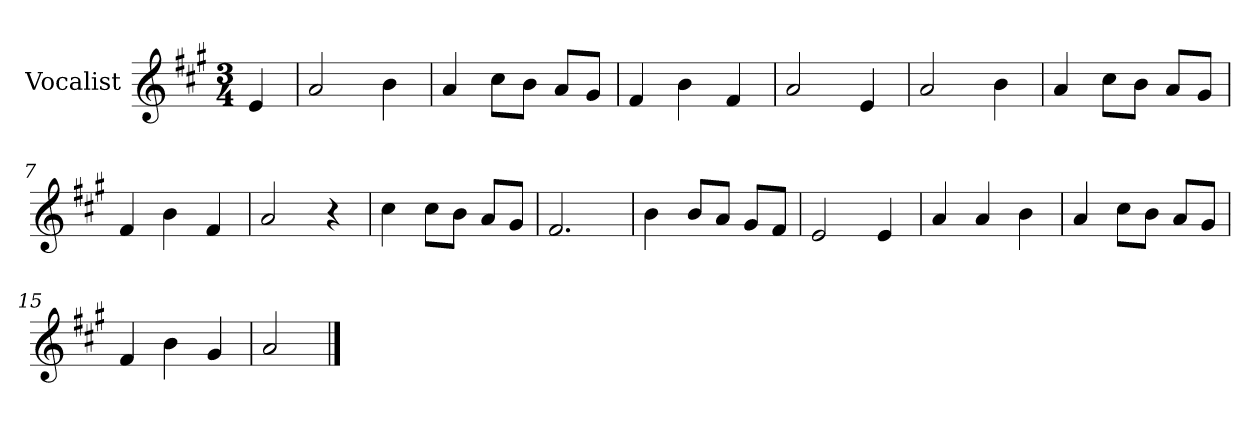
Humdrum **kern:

**kern
*part1
*staff1
*I"Vocalist
*k[f#c#g#]
*A:
*M3/4
=
4e
=1
2a
4b
=2
4a
8cc#L
8bJ
8aL
8g#J
=3
4f#
4b
4f#
=4
2a
4e
=5
2a
4b
=6
4a
8cc#L
8bJ
8aL
8g#J
=7
4f#
4b
4f#
=8
2a
4r
=9
4cc#
8cc#L
8bJ
8aL
8g#J
=10
2.f#
=11
4b
8bL
8aJ
8g#L
8f#J
=12
2e
4e
=13
4a
4a
4b
=14
4a
8cc#L
8bJ
8aL
8g#J
=15
4f#
4b
4g#
=16
2a
==
*-
